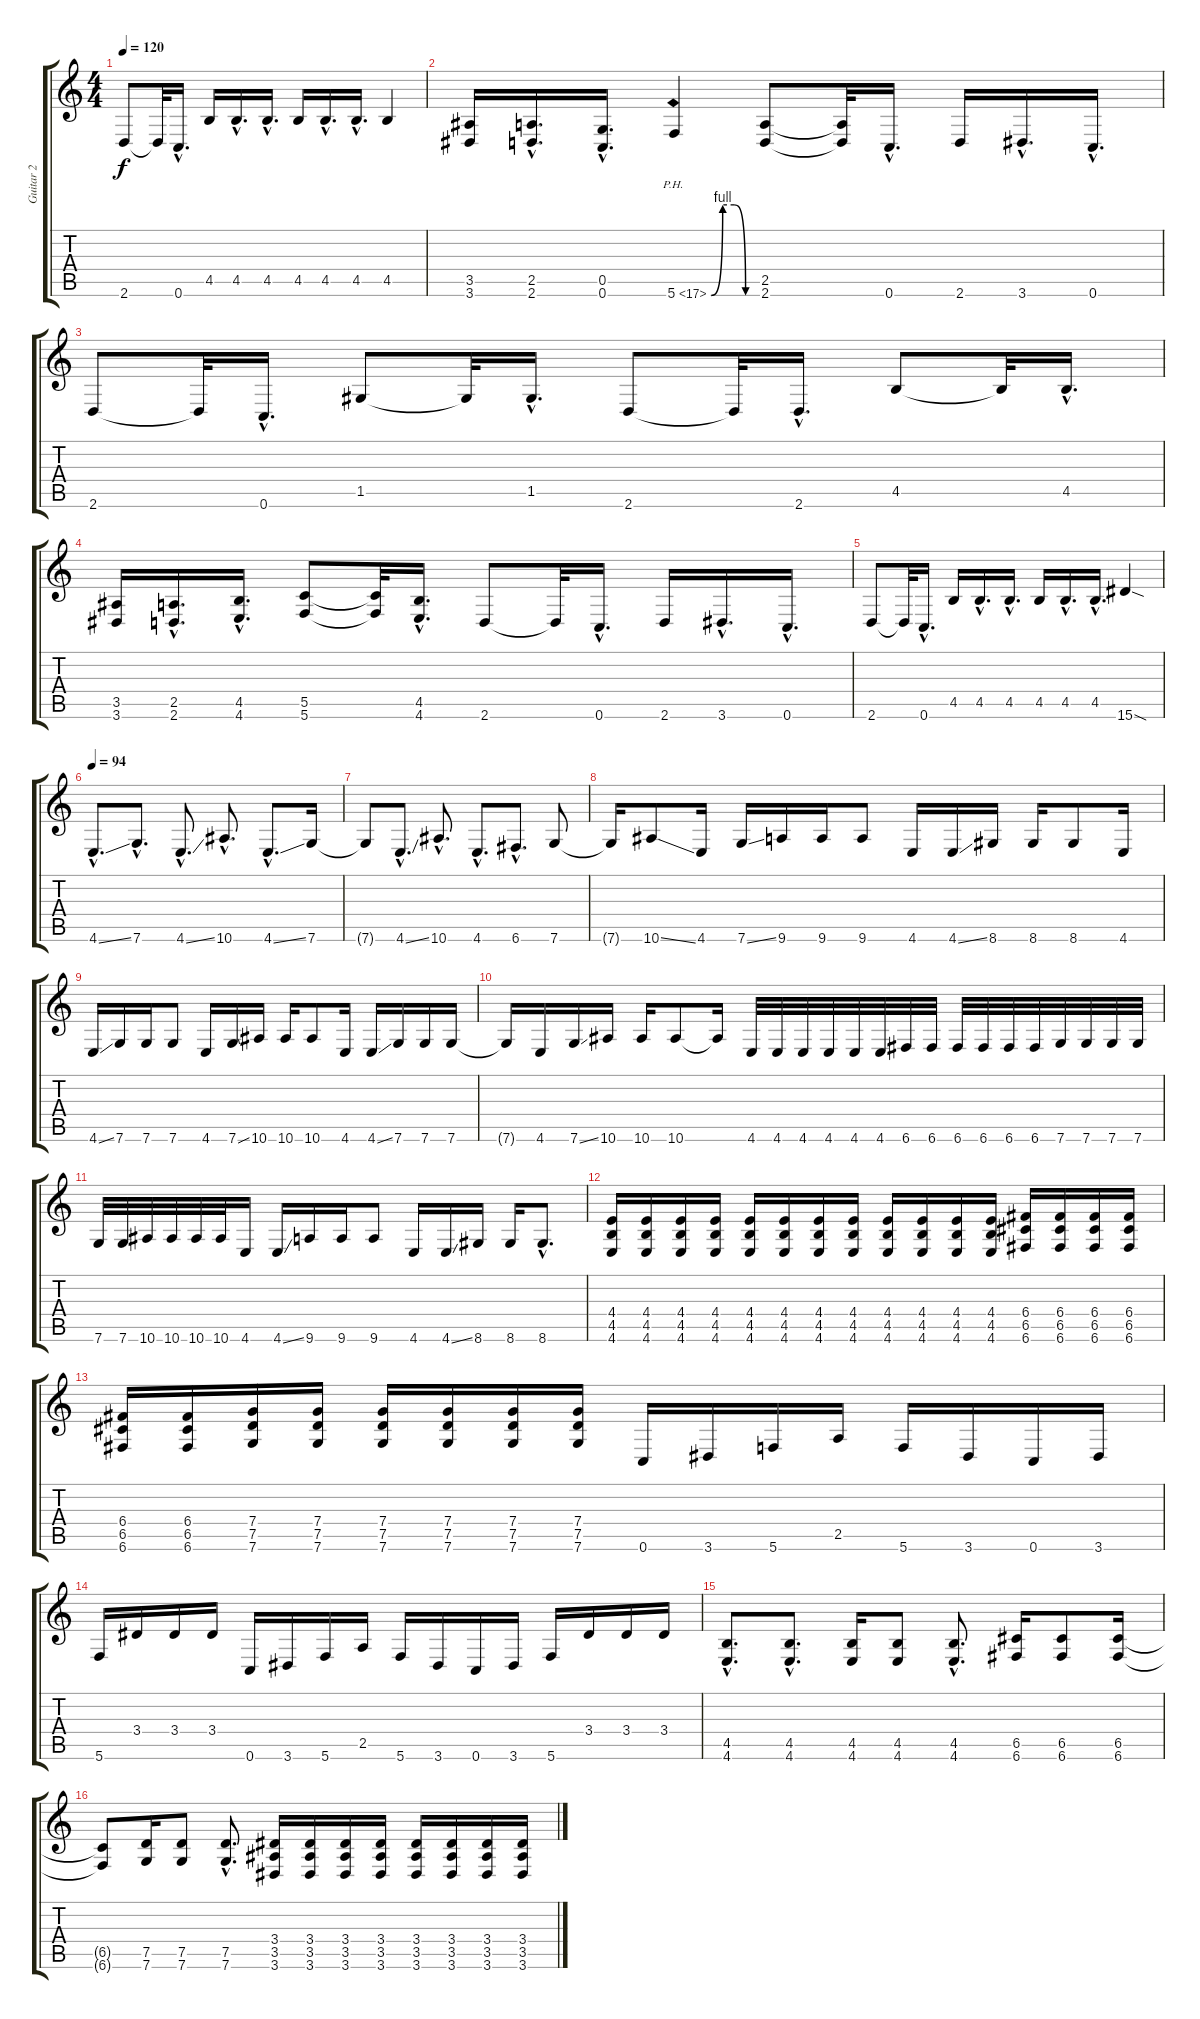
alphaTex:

\track ("Guitar 2" "Guitar 2") {instrument distortionguitar}
\staff {score tabs}
\tuning (D4 A3 F3 C3 G2 C2) {hide}
\ts (4 4)
\tempo 120
\clef g2
\ks c
2.6.8{dy f} 2.6{t}.32 0.6{hac}.16{d} 4.5.16 4.5{hac}.16{d} 4.5{hac}.16{d} 4.5.16 4.5{hac}.16{d} 4.5{hac}.16{d} 4.5.4 |
(3.5 3.6).16 (2.5{hac} 2.6{hac}).16{d} (0.5{hac} 0.6{hac}).16{d} 5.6{be (custom 0 0 15 4 30 4 45 0 60 0) ph 12}.4 (2.5 2.6).8 (2.5{t} 2.6{t}).32 0.6{hac}.16{d} 2.6.16 3.6{hac}.16{d} 0.6{hac}.16{d} |
2.6.8 2.6{t}.32 0.6{hac}.16{d} 1.5.8 1.5{t}.32 1.5{hac}.16{d} 2.6.8 2.6{t}.32 2.6{hac}.16{d} 4.5.8 4.5{t}.32 4.5{hac}.16{d} |
(3.5 3.6).16 (2.5{hac} 2.6{hac}).16{d} (4.5{hac} 4.6{hac}).16{d} (5.5 5.6).8 (5.5{t} 5.6{t}).32 (4.5{hac} 4.6{hac}).16{d} 2.6.8 2.6{t}.32 0.6{hac}.16{d} 2.6.16 3.6{hac}.16{d} 0.6{hac}.16{d} |
2.6.8 2.6{t}.32 0.6{hac}.16{d} 4.5.16 4.5{hac}.16{d} 4.5{hac}.16{d} 4.5.16 4.5{hac}.16{d} 4.5{hac}.16{d} 15.6{sod}.4 |
\tempo 94
4.6{ss hac}.8{d} 7.6{hac}.8{d} 4.6{ss hac}.8{d} 10.6{hac}.8{d} 4.6{ss hac}.8{d} 7.6.16 |
7.6{t}.8 4.6{ss hac}.8{d} 10.6{hac}.8{d} 4.6{hac}.8{d} 6.6{hac}.8{d} 7.6.8 |
7.6{t}.16 10.6{ss}.8 4.6.16 7.6{ss}.16 9.6.16 9.6.16 9.6.8 4.6.16 4.6{ss}.16 8.6.16 8.6.16 8.6.8 4.6.16 |
4.6{ss}.16 7.6.16 7.6.16 7.6.8 4.6.16 7.6{ss}.16 10.6.16 10.6.16 10.6.8 4.6.16 4.6{ss}.16 7.6.16 7.6.16 7.6.16 |
7.6{t}.16 4.6.16 7.6{ss}.16 10.6.16 10.6.16 10.6.8 10.6{t}.16 4.6.32 4.6.32 4.6.32 4.6.32 4.6.32 4.6.32 6.6.32 6.6.32 6.6.32 6.6.32 6.6.32 6.6.32 7.6.32 7.6.32 7.6.32 7.6.32 |
7.6.32 7.6.32 10.6.32 10.6.32 10.6.32 10.6.32 4.6.16 4.6{ss}.16 9.6.16 9.6.16 9.6.8 4.6.16 4.6{ss}.16 8.6.16 8.6.16 8.6{hac}.8{d} |
(4.4 4.5 4.6).16 (4.4 4.5 4.6).16 (4.4 4.5 4.6).16 (4.4 4.5 4.6).16 (4.4 4.5 4.6).16 (4.4 4.5 4.6).16 (4.4 4.5 4.6).16 (4.4 4.5 4.6).16 (4.4 4.5 4.6).16 (4.4 4.5 4.6).16 (4.4 4.5 4.6).16 (4.4 4.5 4.6).16 (6.4 6.5 6.6).16 (6.4 6.5 6.6).16 (6.4 6.5 6.6).16 (6.4 6.5 6.6).16 |
(6.4 6.5 6.6).16 (6.4 6.5 6.6).16 (7.4 7.5 7.6).16 (7.4 7.5 7.6).16 (7.4 7.5 7.6).16 (7.4 7.5 7.6).16 (7.4 7.5 7.6).16 (7.4 7.5 7.6).16 0.6.16 3.6.16 5.6.16 2.5.16 5.6.16 3.6.16 0.6.16 3.6.16 |
5.6.16 3.4.16 3.4.16 3.4.16 0.6.16 3.6.16 5.6.16 2.5.16 5.6.16 3.6.16 0.6.16 3.6.16 5.6.16 3.4.16 3.4.16 3.4.16 |
(4.5{hac} 4.6{hac}).8{d} (4.5{hac} 4.6{hac}).8{d} (4.5 4.6).16 (4.5 4.6).8 (4.5{hac} 4.6{hac}).8{d} (6.5 6.6).16 (6.5 6.6).8 (6.5 6.6).16 |
(6.5{t} 6.6{t}).8 (7.5 7.6).16 (7.5 7.6).8 (7.5{hac} 7.6{hac}).8{d} (3.4 3.5 3.6).16 (3.4 3.5 3.6).16 (3.4 3.5 3.6).16 (3.4 3.5 3.6).16 (3.4 3.5 3.6).16 (3.4 3.5 3.6).16 (3.4 3.5 3.6).16 (3.4 3.5 3.6).16
